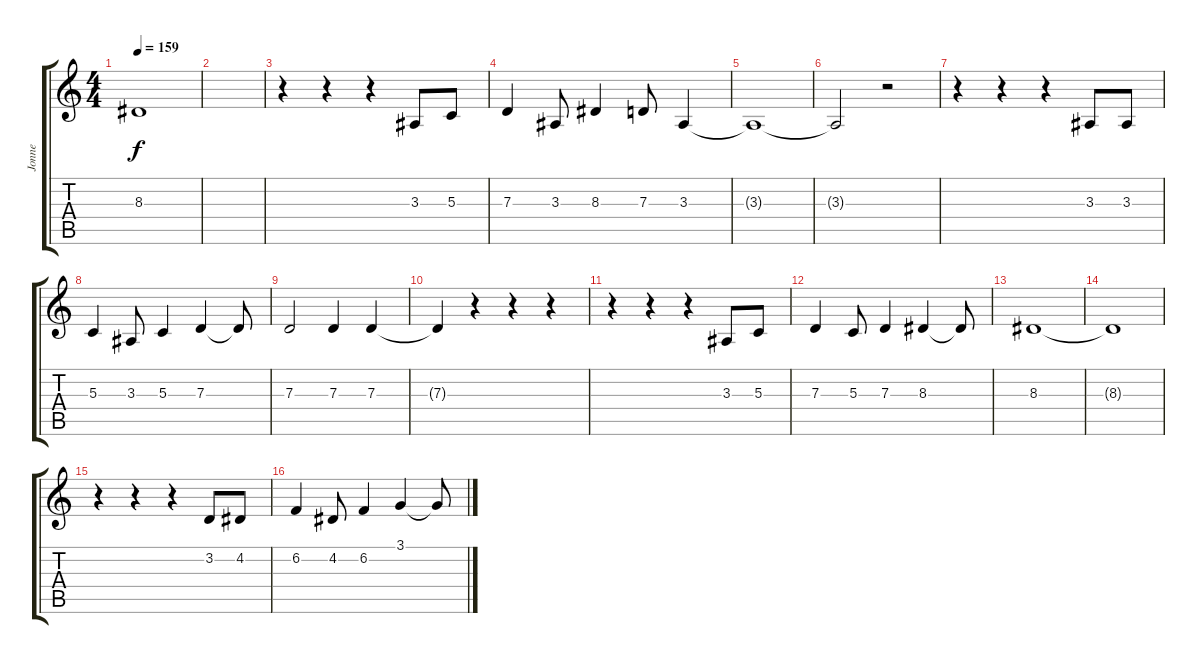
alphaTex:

\track ("Jonne " "Jonne ") {instrument synthvoice}
\staff {score tabs}
\tuning (E4 B3 G3 D3 A2 E2) {hide}
\ts (4 4)
\tempo 159
\clef g2
\ks c
8.3{t}.1{dy f} |
|
r.4 r.4 r.4 3.3.8 5.3.8 |
7.3.4 3.3.8 8.3.4 7.3.8 3.3.4 |
3.3{t}.1 |
3.3{t}.2 r.2 |
r.4 r.4 r.4 3.3.8 3.3.8 |
5.3.4 3.3.8 5.3.4 7.3.4 7.3{t}.8 |
7.3.2 7.3.4 7.3.4 |
7.3{t}.4 r.4 r.4 r.4 |
r.4 r.4 r.4 3.3.8 5.3.8 |
7.3.4 5.3.8 7.3.4 8.3.4 8.3{t}.8 |
8.3.1 |
8.3{t}.1 |
r.4 r.4 r.4 3.2.8 4.2.8 |
6.2.4 4.2.8 6.2.4 3.1.4 3.1{t}.8
